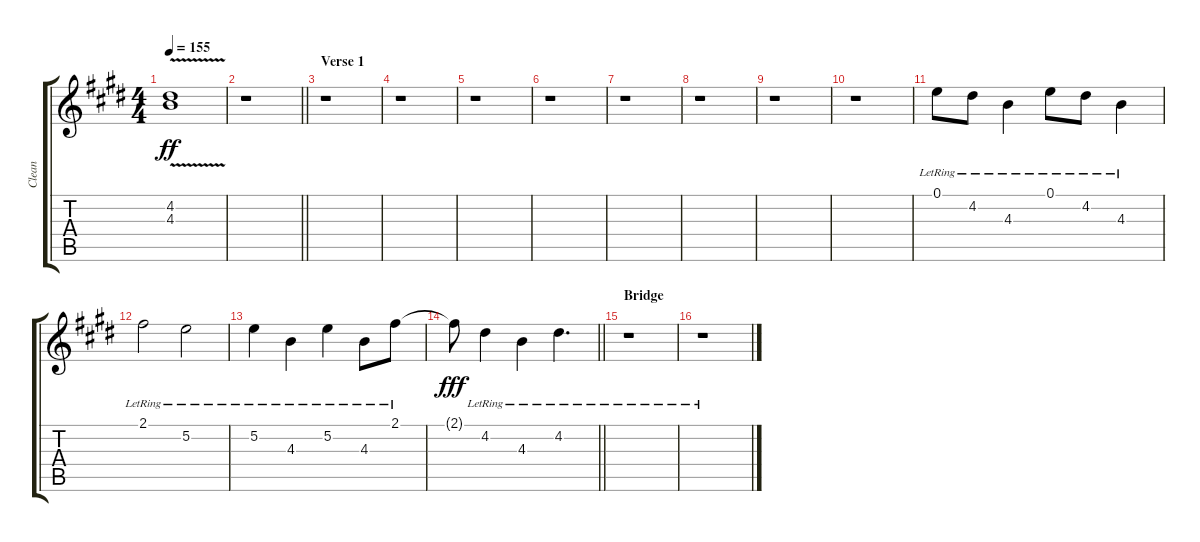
\track ("Clean" "Clean") {instrument electricguitarclean}
\staff {score tabs}
\tuning (E4 B3 G3 D3 A2 E2) {hide}
\ts (4 4)
\tempo 155
\clef g2
\ks e
(4.2{v t} 4.3{v t}).1{dy ff} |
\barLineRight lightlight
r.1 |
\section ("" "Verse 1")
r.1 |
r.1 |
r.1 |
r.1 |
r.1 |
r.1 |
r.1 |
r.1 |
0.1{lr}.8 4.2{lr}.8 4.3{lr}.4 0.1{lr}.8 4.2{lr}.8 4.3{lr}.4 |
2.1{lr}.2 5.2{lr}.2 |
5.2{lr}.4 4.3{lr}.4 5.2{lr}.4 4.3{lr}.8 2.1{lr}.8 |
\barLineRight lightlight
2.1{t}.8{dy fff} 4.2{lr}.4 4.3{lr}.4 4.2{lr}.4{d} |
\section ("" "Bridge")
r.1 |
r.1
